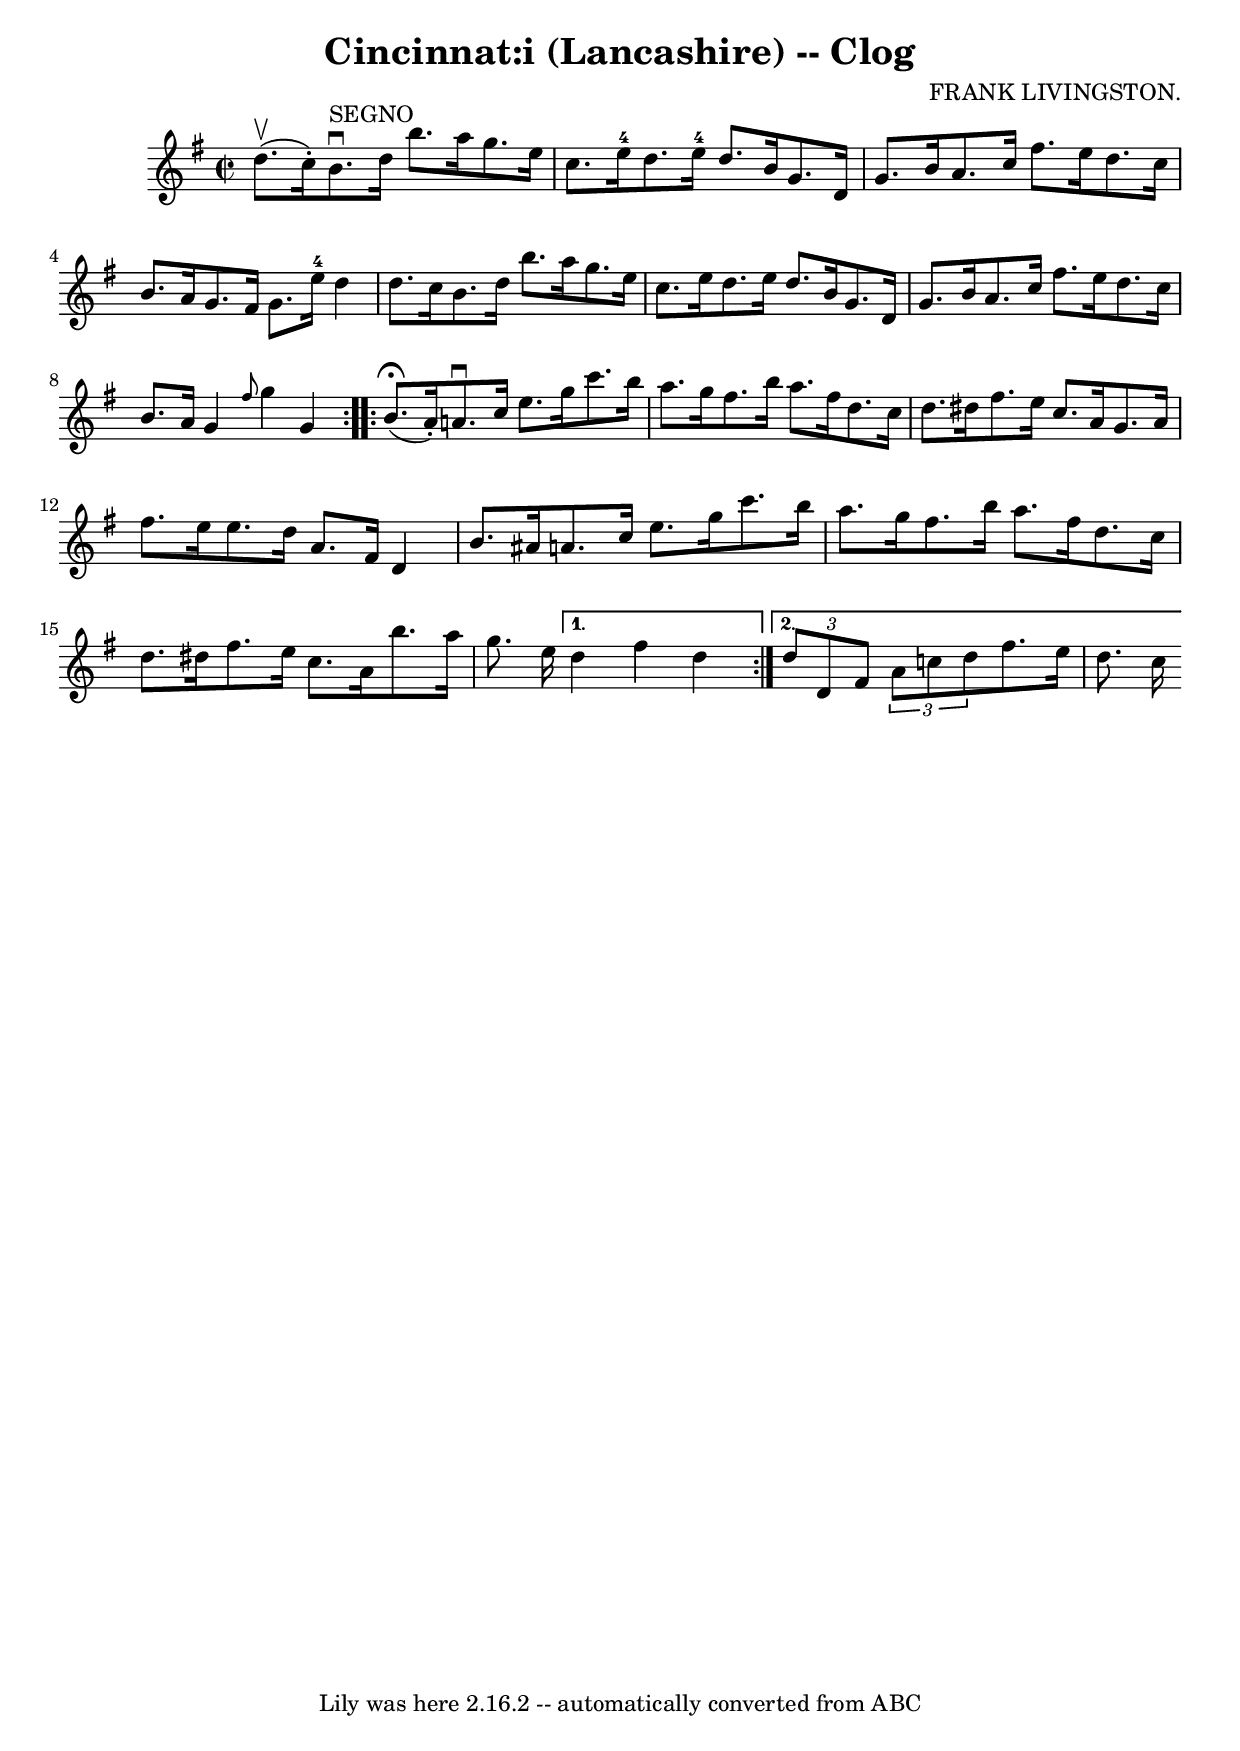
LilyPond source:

\version "2.16.2"
\include "Mammoth.ily"
\header {
  %% book = "Ryan's Mammoth Collection"
 composer = "FRANK LIVINGSTON."
 crossRefNumber = "1"
 footnotes = "\\\\160 952"
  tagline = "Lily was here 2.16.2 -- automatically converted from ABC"
  title = "Cincinnat:i (Lancashire) -- Clog"

}
voicedefault =  {



  \repeat volta 2 {

    \override Staff.TimeSignature #'style = #'C
    \time 2/2 
    \key g \major d''8.^\upbow(c''16-.)    |
 b'8.^"SEGNO"^\downbow d''16 b''8. a''16 g''8. e''16 c''8. e''16-4   |
 d''8. e''16-4 d''8. b'16 g'8. d'16 g'8. b'16     |
 a'8. c''16 fs''8. e''16 d''8. c''16 b'8. a'16     |
 g'8. fs'16 g'8. e''16-4 d''4 d''8. c''16     |
 b'8. d''16 b''8. a''16 g''8. e''16 c''8. e''16     |
 d''8. e''16 d''8. b'16 g'8. d'16 g'8. b'16     |
 a'8. c''16 fs''8. e''16 d''8. c''16 b'8. a'16     |
 g'4  \grace { fs''8  
		} g''4 g'4    
  }     

  \repeat volta 2 { b'8.^\fermata(a'16-.)  |
 a'!8.^\downbow c''16 e''8. g''16 c'''8. b''16 a''8. g''16     |
 fs''8. b''16 a''8. fs''16 d''8. c''16 d''8. ds''16      |
 fs''8. e''16 c''8. a'16 g'8. a'16 fs''8. e''16     |
 e''8. d''16 a'8. fs'16 d'4 b'8. as'16  |
 a'!8. c''16 e''8. g''16 c'''8. b''16 a''8. g''16     |
 fs''8. b''16 a''8. fs''16 d''8. c''16 d''8. ds''16     |
 fs''8. e''16 c''8. a'16 b''8.    
 a''16 g''8. e''16    
  } \alternative{{ d''4 fs''4 d''4  
		 } {   
		   \times 2/3 { d''8 d'8 fs'8  
			      }   \times 2/3 { a'8 c''!8 d''8  
					     }  		 fs''8. e''16 d''8. c''16        \bar " |."   
		 }
	       }

}

\score{
  <<

    \context Staff="default"
    {
      \voicedefault 
      
    }

  >>
  \layout {
    
  }
  \midi {
  }

}
